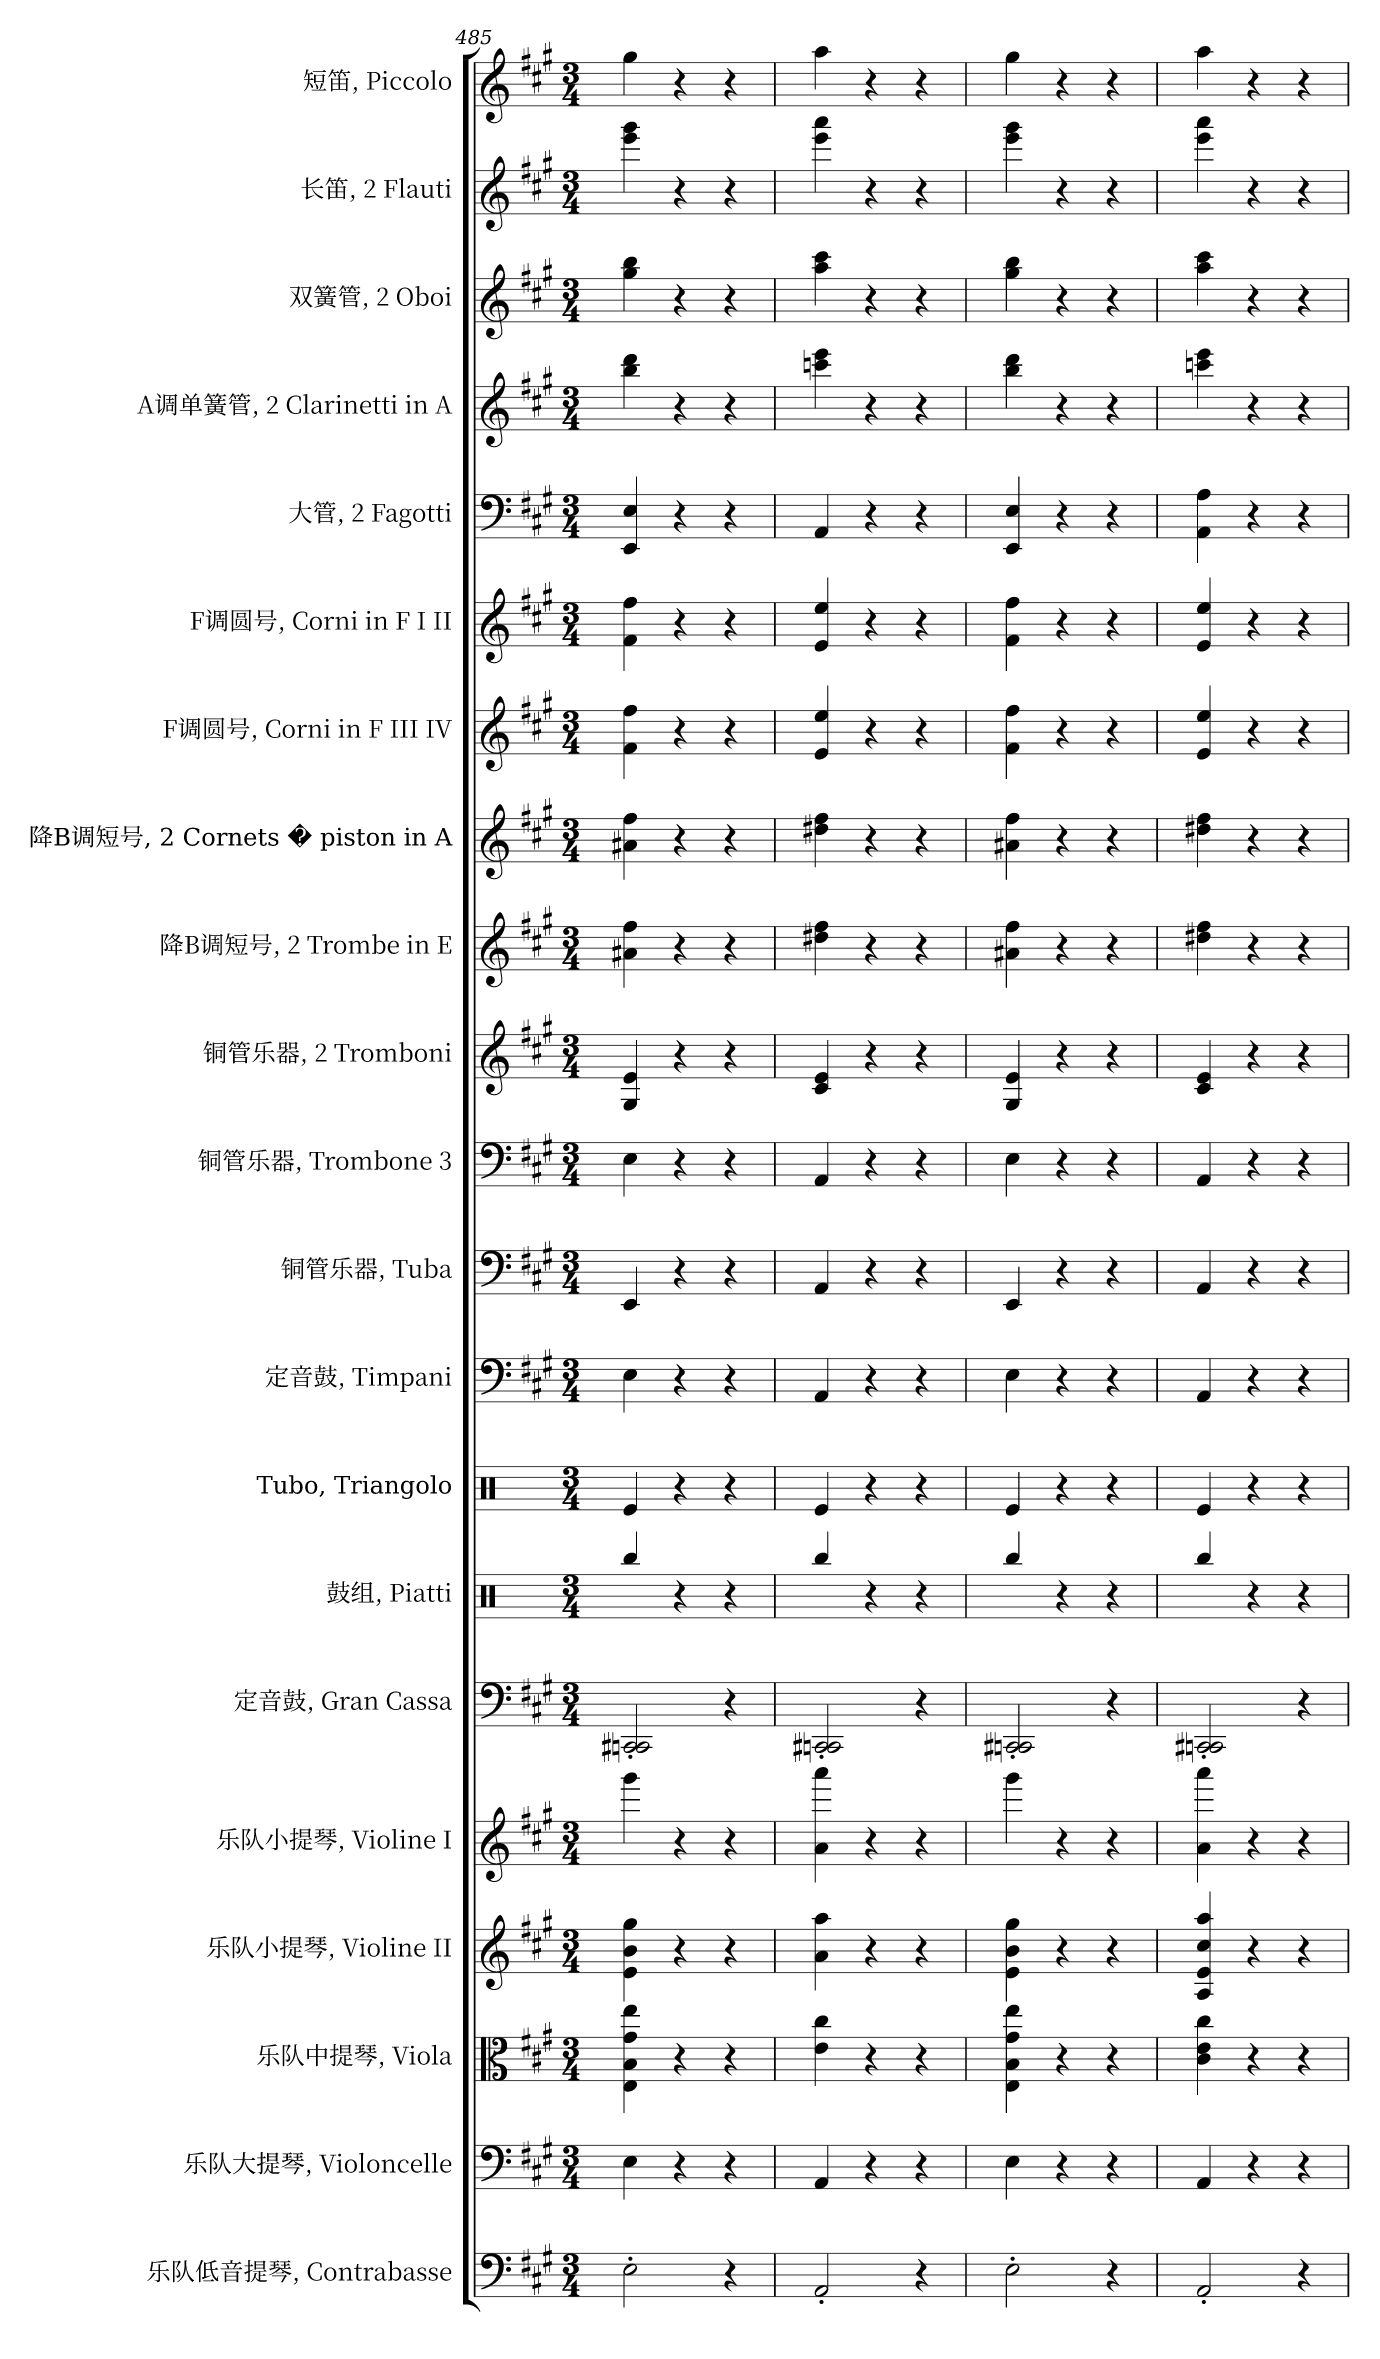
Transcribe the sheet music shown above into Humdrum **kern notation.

**kern	**kern	**kern	**kern	**kern	**kern	**kern	**kern	**kern	**kern	**kern	**kern	**kern	**kern	**kern	**kern	**kern	**kern	**kern	**kern	**kern
*part21	*part20	*part19	*part18	*part17	*part16	*part15	*part14	*part13	*part12	*part11	*part10	*part9	*part8	*part7	*part6	*part5	*part4	*part3	*part2	*part1
*staff21	*staff20	*staff19	*staff18	*staff17	*staff16	*staff15	*staff14	*staff13	*staff12	*staff11	*staff10	*staff9	*staff8	*staff7	*staff6	*staff5	*staff4	*staff3	*staff2	*staff1
*I"乐队低音提琴, Contrabasse	*I"乐队大提琴, Violoncelle	*I"乐队中提琴, Viola	*I"乐队小提琴, Violine II	*I"乐队小提琴, Violine I	*I"定音鼓, Gran Cassa	*I"鼓组, Piatti	*I"Tubo, Triangolo	*I"定音鼓, Timpani	*I"铜管乐器, Tuba	*I"铜管乐器, Trombone 3	*I"铜管乐器, 2 Tromboni	*I"降B调短号, 2 Trombe in E	*I"降B调短号, 2 Cornets � piston in A	*I"F调圆号, Corni in F III IV	*I"F调圆号, Corni in F I II	*I"大管, 2 Fagotti	*I"A调单簧管, 2 Clarinetti in A	*I"双簧管, 2 Oboi	*I"长笛, 2 Flauti	*I"短笛, Piccolo
*I'Cbs.	*	*	*	*	*	*	*I'Tu.	*I'Timp.	*	*	*	*	*I'B♭ Cnt.	*	*	*	*I'A Cl.	*I'Ob.	*I'Fl.	*I'Picc.
*clefF4	*clefF4	*clefC3	*clefG2	*clefG2	*clefF4	*clefX	*clefX	*clefF4	*clefF4	*clefF4	*clefG2	*clefG2	*clefG2	*clefG2	*clefG2	*clefF4	*clefG2	*clefG2	*clefG2	*clefG2
*ITrd7c12	*	*	*	*	*	*	*	*	*	*	*	*ITrd1c2	*ITrd1c2	*ITrd4c7	*ITrd4c7	*	*ITrd2c3	*	*	*ITrd-7c-12
*k[f#c#g#]	*k[f#c#g#]	*k[f#c#g#]	*k[f#c#g#]	*k[f#c#g#]	*k[f#c#g#]	*k[]	*k[]	*k[f#c#g#]	*k[f#c#g#]	*k[f#c#g#]	*k[f#c#g#]	*k[f#]	*k[f#]	*k[f#c#]	*k[f#c#]	*k[f#c#g#]	*k[f#c#g#d#a#e#]	*k[f#c#g#]	*k[f#c#g#]	*k[f#c#g#]
*M3/4	*M3/4	*M3/4	*M3/4	*M3/4	*M3/4	*M3/4	*M3/4	*M3/4	*M3/4	*M3/4	*M3/4	*M3/4	*M3/4	*M3/4	*M3/4	*M3/4	*M3/4	*M3/4	*M3/4	*M3/4
*MM224	*MM224	*MM224	*MM224	*MM224	*MM224	*MM224	*MM224	*MM224	*MM224	*MM224	*MM224	*MM224	*MM224	*MM224	*MM224	*MM224	*MM224	*MM224	*MM224	*MM224
=485	=485	=485	=485	=485	=485	=485	=485	=485	=485	=485	=485	=485	=485	=485	=485	=485	=485	=485	=485	=485
2EE'\	4E\	4E\ 4B\ 4g#\ 4ee\	4e\ 4b\ 4gg#\	4ggg#\	2CCn/' 2CC#X/'	4Rbb/	4Re/	4E\	4EE/	4E\	4G#/ 4e/	4g#X\ 4ee\	4g#X\ 4ee\	4B\ 4b\	4B\ 4b\	4EE/ 4E/	4gg#\ 4bb\	4gg#\ 4bb\	4eee\ 4ggg#\	4ggg#\
.	4r	4r	4r	4r	.	4r	4r	4r	4r	4r	4r	4r	4r	4r	4r	4r	4r	4r	4r	4r
*	*	*	*	*	*	*	*	*	*	*	*	*	*	*	*	*	*	*	*	*MM205
4r	4r	4r	4r	4r	4r	4r	4r	4r	4r	4r	4r	4r	4r	4r	4r	4r	4r	4r	4r	4r
=486	=486	=486	=486	=486	=486	=486	=486	=486	=486	=486	=486	=486	=486	=486	=486	=486	=486	=486	=486	=486
*	*	*	*	*	*	*	*	*	*	*	*	*	*	*	*	*	*	*	*	*MM224
2AAA'/	4AA/	4e\ 4cc#\	4a\ 4aa\	4a\ 4aaa\	2CCn/' 2CC#X/'	4Rbb/	4Re/	4AA/	4AA/	4AA/	4c#/ 4e/	4cc#X\ 4ee\	4cc#X\ 4ee\	4A/ 4a/	4A/ 4a/	4AA/	4aan\ 4ccc#\	4aa\ 4ccc#\	4eee\ 4aaa\	4aaa\
.	4r	4r	4r	4r	.	4r	4r	4r	4r	4r	4r	4r	4r	4r	4r	4r	4r	4r	4r	4r
*	*	*	*	*	*	*	*	*	*	*	*	*	*	*	*	*	*	*	*	*MM205
4r	4r	4r	4r	4r	4r	4r	4r	4r	4r	4r	4r	4r	4r	4r	4r	4r	4r	4r	4r	4r
!!LO:PB:g=z
=487	=487	=487	=487	=487	=487	=487	=487	=487	=487	=487	=487	=487	=487	=487	=487	=487	=487	=487	=487	=487
*	*	*	*	*	*	*	*	*	*	*	*	*	*	*	*	*	*	*	*	*MM215
2EE'\	4E\	4E\ 4B\ 4g#\ 4ee\	4e\ 4b\ 4gg#\	4ggg#\	2CCn/' 2CC#X/'	4Rbb/	4Re/	4E\	4EE/	4E\	4G#/ 4e/	4g#X\ 4ee\	4g#X\ 4ee\	4B\ 4b\	4B\ 4b\	4EE/ 4E/	4gg#\ 4bb\	4gg#\ 4bb\	4eee\ 4ggg#\	4ggg#\
.	4r	4r	4r	4r	.	4r	4r	4r	4r	4r	4r	4r	4r	4r	4r	4r	4r	4r	4r	4r
*	*	*	*	*	*	*	*	*	*	*	*	*	*	*	*	*	*	*	*	*MM187
4r	4r	4r	4r	4r	4r	4r	4r	4r	4r	4r	4r	4r	4r	4r	4r	4r	4r	4r	4r	4r
=488	=488	=488	=488	=488	=488	=488	=488	=488	=488	=488	=488	=488	=488	=488	=488	=488	=488	=488	=488	=488
*	*	*	*	*	*	*	*	*	*	*	*	*	*	*	*	*	*	*	*	*MM207
2AAA'/	4AA/	4c#\ 4e\ 4cc#\	4A/ 4e/ 4cc#/ 4aa/	4a\ 4aaa\	2CCn/' 2CC#X/'	4Rbb/	4Re/	4AA/	4AA/	4AA/	4c#/ 4e/	4cc#X\ 4ee\	4cc#X\ 4ee\	4A/ 4a/	4A/ 4a/	4AA\ 4A\	4aan\ 4ccc#\	4aa\ 4ccc#\	4eee\ 4aaa\	4aaa\
.	4r	4r	4r	4r	.	4r	4r	4r	4r	4r	4r	4r	4r	4r	4r	4r	4r	4r	4r	4r
*	*	*	*	*	*	*	*	*	*	*	*	*	*	*	*	*	*	*	*	*MM165
4r	4r	4r	4r	4r	4r	4r	4r	4r	4r	4r	4r	4r	4r	4r	4r	4r	4r	4r	4r	4r
=	=	=	=	=	=	=	=	=	=	=	=	=	=	=	=	=	=	=	=	=
*-	*-	*-	*-	*-	*-	*-	*-	*-	*-	*-	*-	*-	*-	*-	*-	*-	*-	*-	*-	*-
